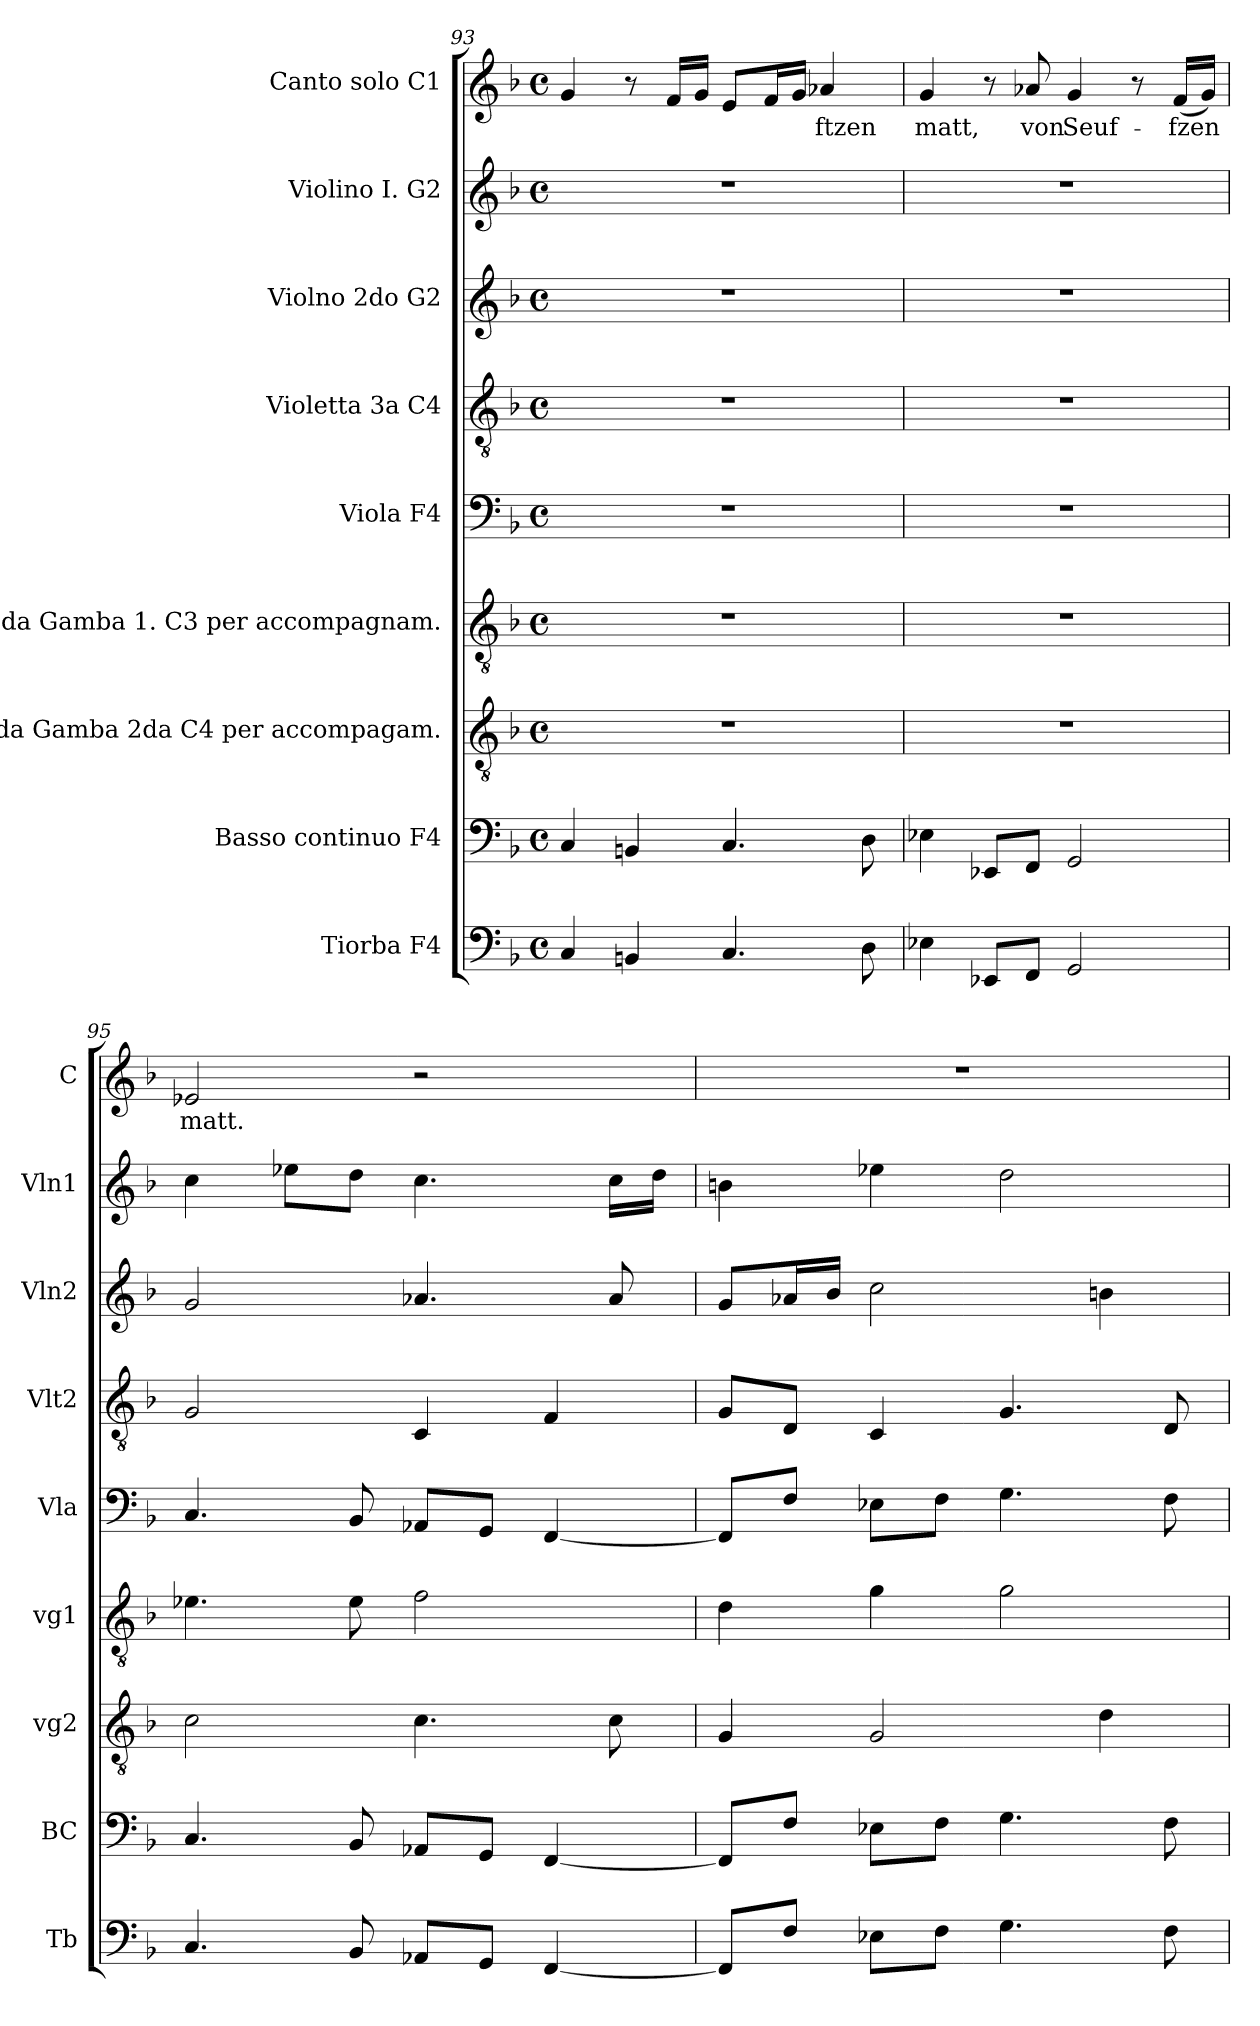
**kern	**kern	**kern	**kern	**kern	**kern	**kern	**kern	**kern	**text
*part9	*part8	*part7	*part6	*part5	*part4	*part3	*part2	*part1	*part1
*staff9	*staff8	*staff7	*staff6	*staff5	*staff4	*staff3	*staff2	*staff1	*staff1
*I"Tiorba F4	*I"Basso continuo F4	*I"Viola da Gamba 2da C4 per accompagam.	*I"Viola da Gamba 1. C3 per accompagnam.	*I"Viola F4	*I"Violetta 3a C4	*I"Violno 2do G2	*I"Violino I. G2	*I"Canto solo C1	*
*I'Tb	*I'BC	*I'vg2	*I'vg1	*I'Vla	*I'Vlt2	*I'Vln2	*I'Vln1	*I'C	*
!!LO:LB:g=z
*clefF4	*clefF4	*clefGv2	*clefGv2	*clefF4	*clefGv2	*clefG2	*clefG2	*clefG2	*
*k[b-]	*k[b-]	*k[b-]	*k[b-]	*k[b-]	*k[b-]	*k[b-]	*k[b-]	*k[b-]	*
*F:	*F:	*F:	*F:	*F:	*F:	*F:	*F:	*F:	*
*M4/4	*M4/4	*M4/4	*M4/4	*M4/4	*M4/4	*M4/4	*M4/4	*M4/4	*
*met(c)	*met(c)	*met(c)	*met(c)	*met(c)	*met(c)	*met(c)	*met(c)	*met(c)	*
=93	=93	=93	=93	=93	=93	=93	=93	=93	=93
4C/	4C/	1r	1r	1r	1r	1r	1r	4g/	.
4BBn/	4BBn/	.	.	.	.	.	.	8r	.
.	.	.	.	.	.	.	.	16f/LL	.
.	.	.	.	.	.	.	.	16g/JJ	.
4.C/	4.C/	.	.	.	.	.	.	8e/L	.
.	.	.	.	.	.	.	.	16f/L	.
.	.	.	.	.	.	.	.	16g/JJ	.
!	!	!	!	!	!	!	!	!	!LO:LY:b
.	.	.	.	.	.	.	.	4a-X/	-ftzen
8D\	8D\	.	.	.	.	.	.	.	.
=94	=94	=94	=94	=94	=94	=94	=94	=94	=94
!	!	!	!	!	!	!	!	!	!LO:LY:b
4E-X\	4E-X\	1r	1r	1r	1r	1r	1r	4g/	matt,
8EE-X/L	8EE-X/L	.	.	.	.	.	.	8r	.
!	!	!	!	!	!	!	!	!	!LO:LY:b
8FF/J	8FF/J	.	.	.	.	.	.	8a-X/	von
!	!	!	!	!	!	!	!	!	!LO:LY:b
2GG/	2GG/	.	.	.	.	.	.	4g/	Seuf-
.	.	.	.	.	.	.	.	8r	.
!	!	!	!	!	!	!	!	!	!LO:LY:b
.	.	.	.	.	.	.	.	(<16f/LL	-fzen
.	.	.	.	.	.	.	.	16g/JJ)	.
=95	=95	=95	=95	=95	=95	=95	=95	=95	=95
!	!	!	!	!	!	!	!	!	!LO:LY:b
4.C/	4.C/	2c\	4.e-X\	4.C/	2G/	2g/	4cc\	2e-X/	matt.
.	.	.	.	.	.	.	8ee-X\L	.	.
8BB-/	8BB-/	.	8e-\	8BB-/	.	.	8dd\J	.	.
8AA-X/L	8AA-X/L	4.c\	2f\	8AA-X/L	4C/	4.a-X/	4.cc\	2r	.
8GG/J	8GG/J	.	.	8GG/J	.	.	.	.	.
[4FF/	[4FF/	.	.	[4FF/	4F/	.	.	.	.
.	.	8c\	.	.	.	8a-/	16cc\LL	.	.
.	.	.	.	.	.	.	16dd\JJ	.	.
=96	=96	=96	=96	=96	=96	=96	=96	=96	=96
8FF/L]	8FF/L]	4G/	4d\	8FF/L]	8G/L	8g/L	4bn\	1r	.
8F/J	8F/J	.	.	8F/J	8D/J	16a-X/L	.	.	.
.	.	.	.	.	.	16b-/JJ	.	.	.
8E-X\L	8E-X\L	2G/	4g\	8E-X\L	4C/	2cc\	4ee-X\	.	.
8F\J	8F\J	.	.	8F\J	.	.	.	.	.
4.G\	4.G\	.	2g\	4.G\	4.G/	.	2dd\	.	.
.	.	4d\	.	.	.	4bn\	.	.	.
8F\	8F\	.	.	8F\	8D/	.	.	.	.
=	=	=	=	=	=	=	=	=	=
*-	*-	*-	*-	*-	*-	*-	*-	*-	*-
